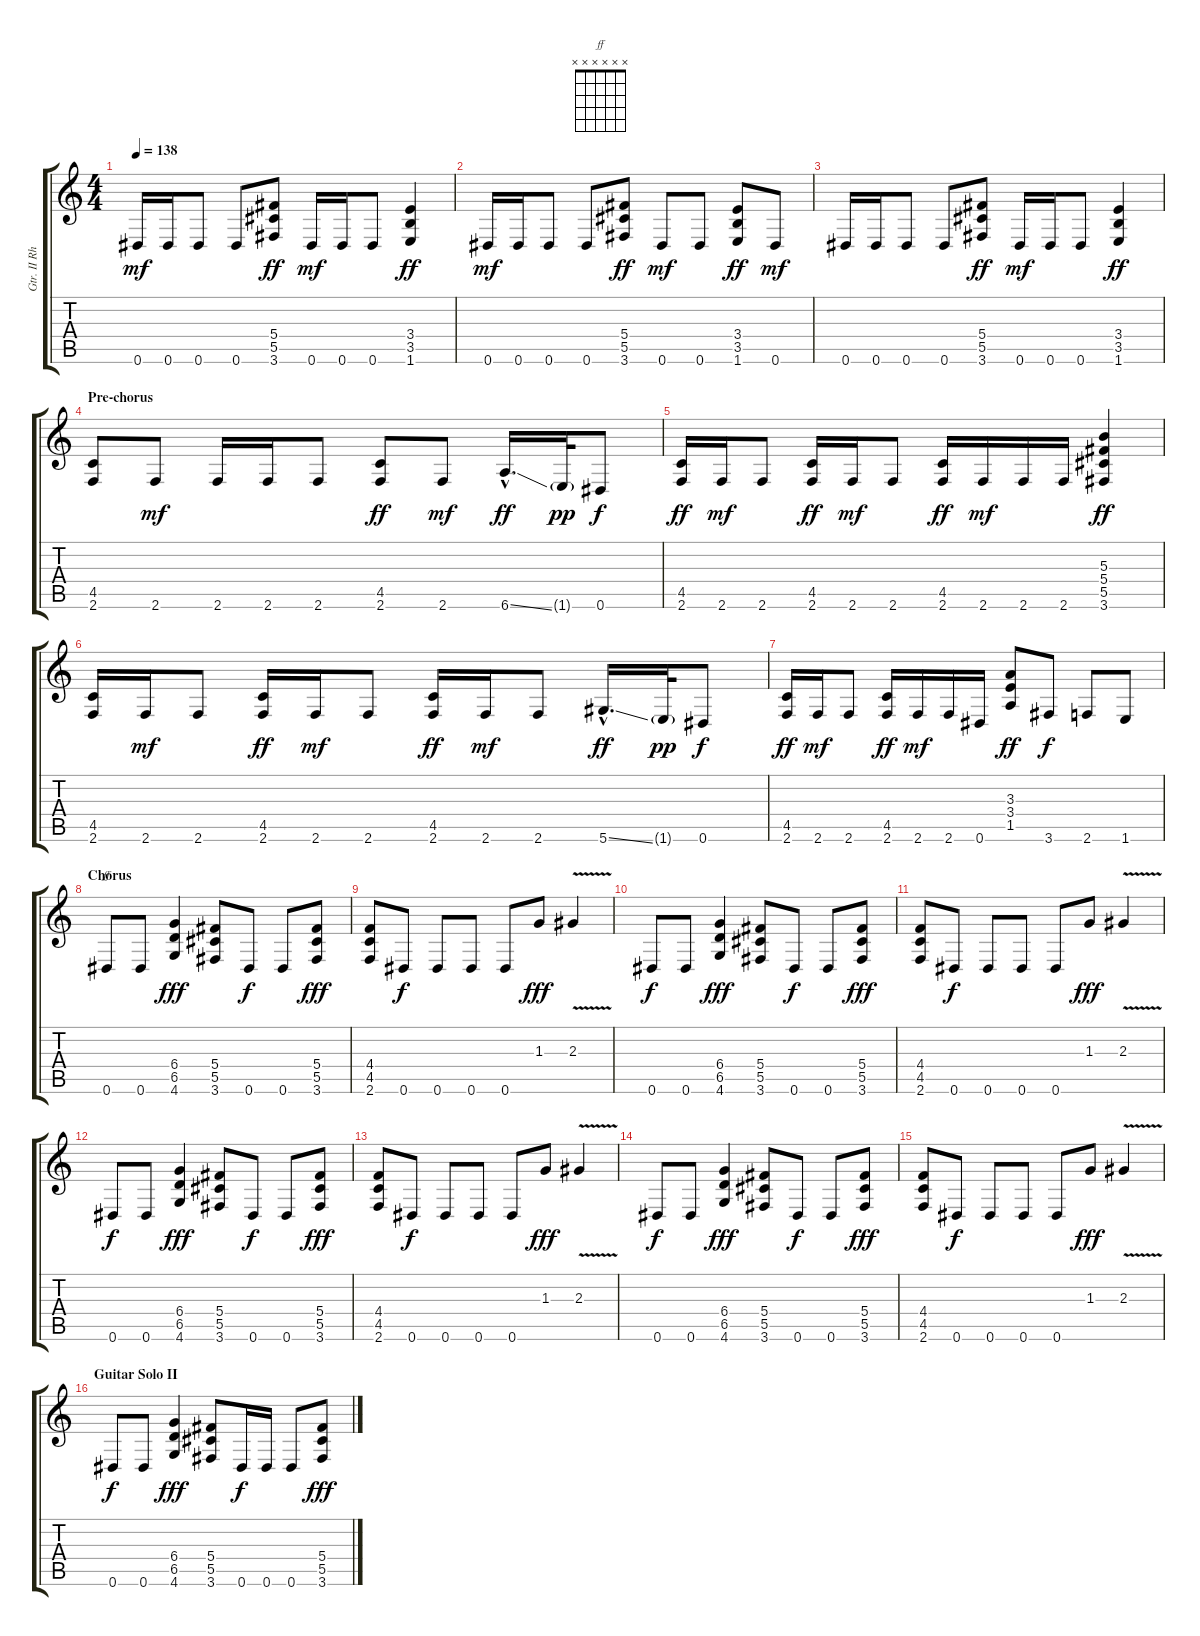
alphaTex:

\track ("Gtr. II Rhytm" "Gtr. II Rh") {instrument overdrivenguitar}
\staff {score tabs}
\tuning (Eb4 Bb3 Gb3 Db3 Ab2 Eb2) {hide}
\chord ("ff" x x x x x x) {firstfret 0}
\ts (4 4)
\tempo 138
\clef g2
\ks c
0.6.16{dy mf} 0.6.16 0.6.8 0.6.8 (5.4 5.5 3.6).8{dy ff} 0.6.16{dy mf} 0.6.16 0.6.8 (3.4 3.5 1.6).4{dy ff} |
0.6.16{dy mf} 0.6.16 0.6.8 0.6.8 (5.4 5.5 3.6).8{dy ff} 0.6.8{dy mf} 0.6.8 (3.4 3.5 1.6).8{dy ff} 0.6.8{dy mf} |
0.6.16 0.6.16 0.6.8 0.6.8 (5.4 5.5 3.6).8{dy ff} 0.6.16{dy mf} 0.6.16 0.6.8 (3.4 3.5 1.6).4{dy ff} |
\section ("" "Pre-chorus")
(4.5 2.6).8 2.6.8{dy mf} 2.6.16 2.6.16 2.6.8 (4.5 2.6).8{dy ff} 2.6.8{dy mf} 6.6{ss hac}.16{d dy ff} 1.6{g}.32{dy pp} 0.6.8{dy f} |
(4.5 2.6).16{dy ff} 2.6.16{dy mf} 2.6.8 (4.5 2.6).16{dy ff} 2.6.16{dy mf} 2.6.8 (4.5 2.6).16{dy ff} 2.6.16{dy mf} 2.6.16 2.6.16 (5.3 5.4 5.5 3.6).4{dy ff} |
(4.5 2.6).16 2.6.16{dy mf} 2.6.8 (4.5 2.6).16{dy ff} 2.6.16{dy mf} 2.6.8 (4.5 2.6).16{dy ff} 2.6.16{dy mf} 2.6.8 5.6{ss hac}.16{d dy ff} 1.6{g}.32{dy pp} 0.6.8{dy f} |
(4.5 2.6).16{dy ff} 2.6.16{dy mf} 2.6.8 (4.5 2.6).16{dy ff} 2.6.16{dy mf} 2.6.16 0.6.16 (3.3 3.4 1.5).8{dy ff} 3.6.8{dy f} 2.6.8 1.6.8 |
\section ("" "Chorus")
0.6.8{ch "ff"} 0.6.8 (6.4 6.5 4.6).4{dy fff} (5.4 5.5 3.6).8 0.6.8{dy f} 0.6.8 (5.4 5.5 3.6).8{dy fff} |
(4.4 4.5 2.6).8 0.6.8{dy f} 0.6.8 0.6.8 0.6.8 1.3.8{dy fff} 2.3{v}.4 |
0.6.8{dy f} 0.6.8 (6.4 6.5 4.6).4{dy fff} (5.4 5.5 3.6).8 0.6.8{dy f} 0.6.8 (5.4 5.5 3.6).8{dy fff} |
(4.4 4.5 2.6).8 0.6.8{dy f} 0.6.8 0.6.8 0.6.8 1.3.8{dy fff} 2.3{v}.4 |
0.6.8{dy f} 0.6.8 (6.4 6.5 4.6).4{dy fff} (5.4 5.5 3.6).8 0.6.8{dy f} 0.6.8 (5.4 5.5 3.6).8{dy fff} |
(4.4 4.5 2.6).8 0.6.8{dy f} 0.6.8 0.6.8 0.6.8 1.3.8{dy fff} 2.3{v}.4 |
0.6.8{dy f} 0.6.8 (6.4 6.5 4.6).4{dy fff} (5.4 5.5 3.6).8 0.6.8{dy f} 0.6.8 (5.4 5.5 3.6).8{dy fff} |
(4.4 4.5 2.6).8 0.6.8{dy f} 0.6.8 0.6.8 0.6.8 1.3.8{dy fff} 2.3{v}.4 |
\section ("" "Guitar Solo II")
0.6.8{dy f} 0.6.8 (6.4 6.5 4.6).4{dy fff} (5.4 5.5 3.6).8 0.6.16{dy f} 0.6.16 0.6.8 (5.4 5.5 3.6).8{dy fff}
